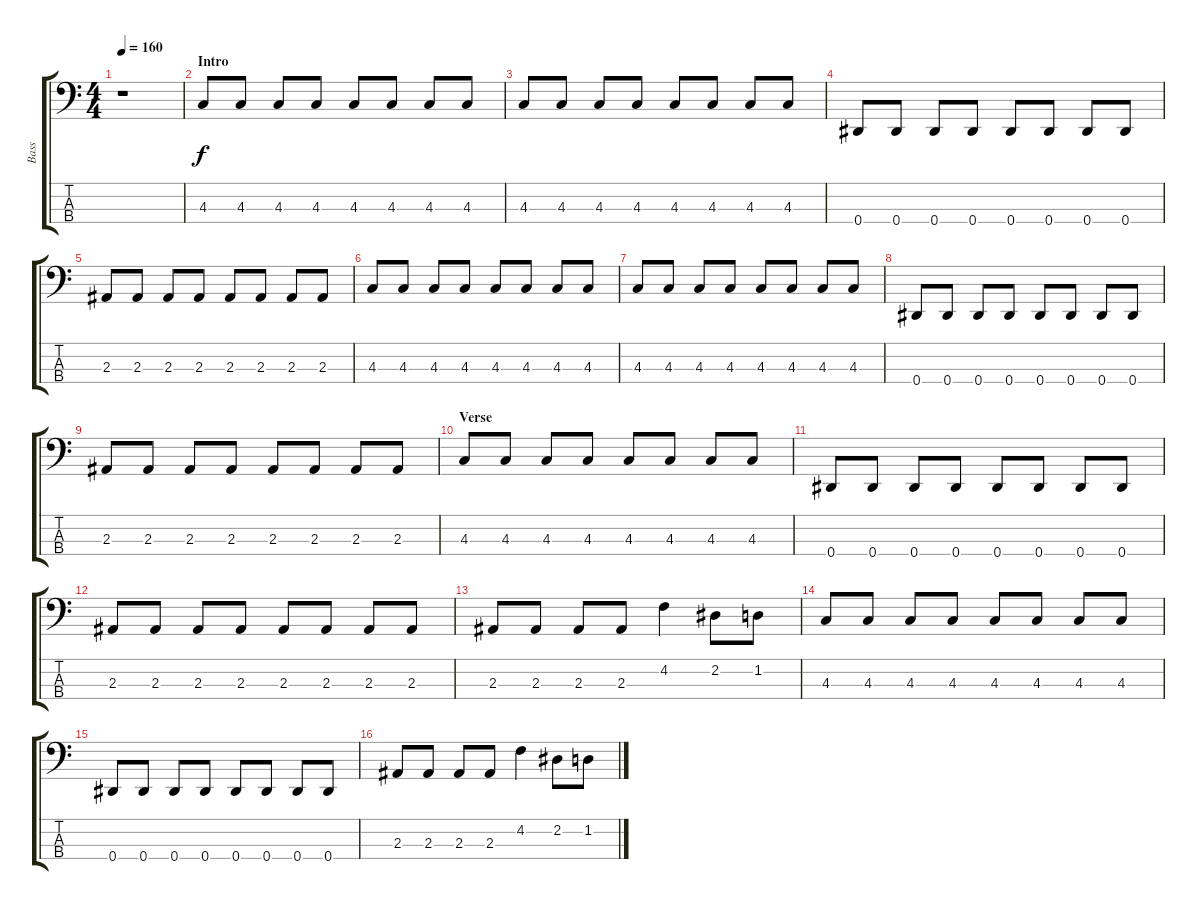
\track ("Bass" "Bass") {instrument electricbasspick}
\staff {score tabs}
\tuning (Gb2 Db2 Ab1 Eb1) {hide}
\ts (4 4)
\tempo 160
\clef f4
\ks c
r.1{dy f instrument electricbasspick} |
\section ("" "Intro")
4.3.8 4.3.8 4.3.8 4.3.8 4.3.8 4.3.8 4.3.8 4.3.8 |
4.3.8 4.3.8 4.3.8 4.3.8 4.3.8 4.3.8 4.3.8 4.3.8 |
0.4.8 0.4.8 0.4.8 0.4.8 0.4.8 0.4.8 0.4.8 0.4.8 |
2.3.8 2.3.8 2.3.8 2.3.8 2.3.8 2.3.8 2.3.8 2.3.8 |
4.3.8 4.3.8 4.3.8 4.3.8 4.3.8 4.3.8 4.3.8 4.3.8 |
4.3.8 4.3.8 4.3.8 4.3.8 4.3.8 4.3.8 4.3.8 4.3.8 |
0.4.8 0.4.8 0.4.8 0.4.8 0.4.8 0.4.8 0.4.8 0.4.8 |
2.3.8 2.3.8 2.3.8 2.3.8 2.3.8 2.3.8 2.3.8 2.3.8 |
\section ("" "Verse")
4.3.8 4.3.8 4.3.8 4.3.8 4.3.8 4.3.8 4.3.8 4.3.8 |
0.4.8 0.4.8 0.4.8 0.4.8 0.4.8 0.4.8 0.4.8 0.4.8 |
2.3.8 2.3.8 2.3.8 2.3.8 2.3.8 2.3.8 2.3.8 2.3.8 |
2.3.8 2.3.8 2.3.8 2.3.8 4.2.4 2.2.8 1.2.8 |
4.3.8 4.3.8 4.3.8 4.3.8 4.3.8 4.3.8 4.3.8 4.3.8 |
0.4.8 0.4.8 0.4.8 0.4.8 0.4.8 0.4.8 0.4.8 0.4.8 |
2.3.8 2.3.8 2.3.8 2.3.8 4.2.4 2.2.8 1.2.8
